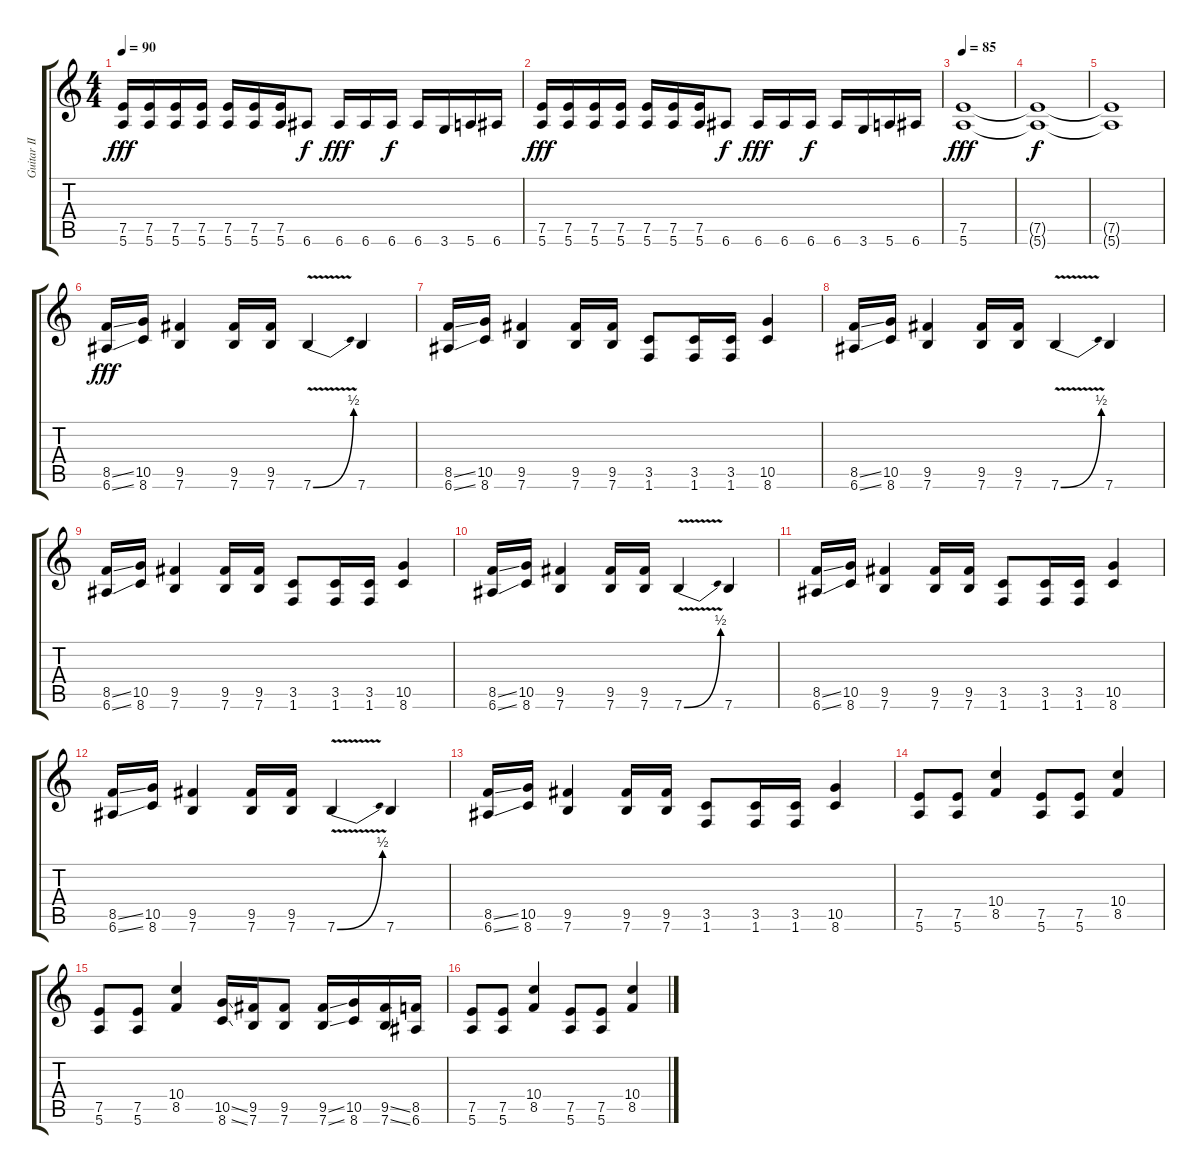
\track ("Guitar II" "Guitar II") {instrument distortionguitar}
\staff {score tabs}
\tuning (E4 B3 G3 D3 A2 E2) {hide}
\ts (4 4)
\tempo 90
\clef g2
\ks c
(7.5 5.6).16{dy fff} (7.5 5.6).16 (7.5 5.6).16 (7.5 5.6).16 (7.5 5.6).16 (7.5 5.6).16 (7.5 5.6).16 6.6.8{dy f} 6.6.16{dy fff} 6.6.16 6.6.16{dy f} 6.6.16 3.6.16 5.6.16 6.6.16 |
(7.5 5.6).16{dy fff} (7.5 5.6).16 (7.5 5.6).16 (7.5 5.6).16 (7.5 5.6).16 (7.5 5.6).16 (7.5 5.6).16 6.6.8{dy f} 6.6.16{dy fff} 6.6.16 6.6.16{dy f} 6.6.16 3.6.16 5.6.16 6.6.16 |
\tempo 85
(7.5 5.6).1{dy fff} |
(7.5{t} 5.6{t}).1{dy f} |
(7.5{t} 5.6{t}).1 |
(8.5{ss} 6.6{ss}).16{dy fff} (10.5 8.6).16 (9.5 7.6).4 (9.5 7.6).16 (9.5 7.6).16 7.6{be (bend 0 0 60 2) v}.4 7.6.4 |
(8.5{ss} 6.6{ss}).16 (10.5 8.6).16 (9.5 7.6).4 (9.5 7.6).16 (9.5 7.6).16 (3.5 1.6).8 (3.5 1.6).16 (3.5 1.6).16 (10.5 8.6).4 |
(8.5{ss} 6.6{ss}).16 (10.5 8.6).16 (9.5 7.6).4 (9.5 7.6).16 (9.5 7.6).16 7.6{be (bend 0 0 60 2) v}.4 7.6.4 |
(8.5{ss} 6.6{ss}).16 (10.5 8.6).16 (9.5 7.6).4 (9.5 7.6).16 (9.5 7.6).16 (3.5 1.6).8 (3.5 1.6).16 (3.5 1.6).16 (10.5 8.6).4 |
(8.5{ss} 6.6{ss}).16 (10.5 8.6).16 (9.5 7.6).4 (9.5 7.6).16 (9.5 7.6).16 7.6{be (bend 0 0 60 2) v}.4 7.6.4 |
(8.5{ss} 6.6{ss}).16 (10.5 8.6).16 (9.5 7.6).4 (9.5 7.6).16 (9.5 7.6).16 (3.5 1.6).8 (3.5 1.6).16 (3.5 1.6).16 (10.5 8.6).4 |
(8.5{ss} 6.6{ss}).16 (10.5 8.6).16 (9.5 7.6).4 (9.5 7.6).16 (9.5 7.6).16 7.6{be (bend 0 0 60 2) v}.4 7.6.4 |
(8.5{ss} 6.6{ss}).16 (10.5 8.6).16 (9.5 7.6).4 (9.5 7.6).16 (9.5 7.6).16 (3.5 1.6).8 (3.5 1.6).16 (3.5 1.6).16 (10.5 8.6).4 |
(7.5 5.6).8 (7.5 5.6).8 (10.4 8.5).4 (7.5 5.6).8 (7.5 5.6).8 (10.4 8.5).4 |
(7.5 5.6).8 (7.5 5.6).8 (10.4 8.5).4 (10.5{ss} 8.6{ss}).16 (9.5 7.6).16 (9.5 7.6).8 (9.5{ss} 7.6{ss}).16 (10.5 8.6).16 (9.5{ss} 7.6{ss}).16 (8.5 6.6).16 |
(7.5 5.6).8 (7.5 5.6).8 (10.4 8.5).4 (7.5 5.6).8 (7.5 5.6).8 (10.4 8.5).4
